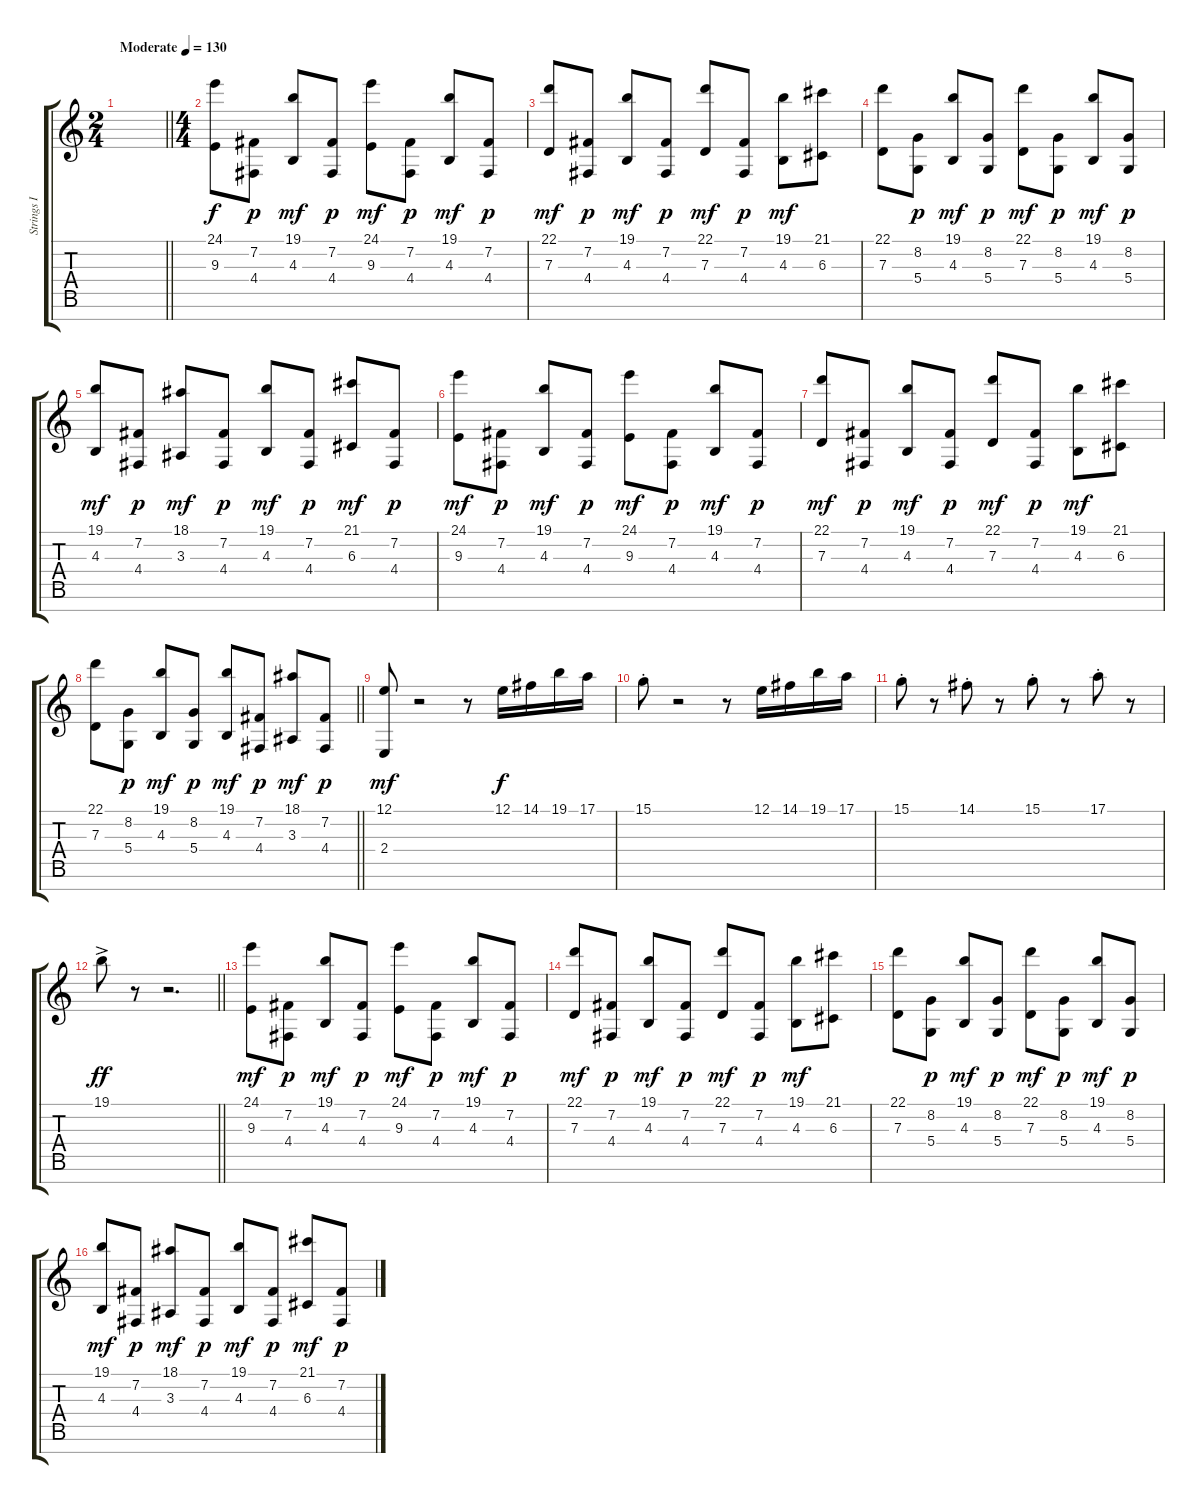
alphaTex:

\track ("Strings I" "Strings I") {instrument stringensemble1}
\staff {score tabs}
\tuning (E4 B3 G3 D3 A2 E2 B1) {hide}
\ts (2 4)
\tempo (130 "Moderate")
\clef g2
\barLineRight lightlight
\ks c
|
\ts (4 4)
\section ("" "")
(24.1 9.3).8 (7.2 4.4).8{dy p} (19.1 4.3).8{dy mf} (7.2 4.4).8{dy p} (24.1 9.3).8{dy mf} (7.2 4.4).8{dy p} (19.1 4.3).8{dy mf} (7.2 4.4).8{dy p} |
(22.1 7.3).8{dy mf} (7.2 4.4).8{dy p} (19.1 4.3).8{dy mf} (7.2 4.4).8{dy p} (22.1 7.3).8{dy mf} (7.2 4.4).8{dy p} (19.1 4.3).8{dy mf} (21.1 6.3).8 |
(22.1 7.3).8 (8.2 5.4).8{dy p} (19.1 4.3).8{dy mf} (8.2 5.4).8{dy p} (22.1 7.3).8{dy mf} (8.2 5.4).8{dy p} (19.1 4.3).8{dy mf} (8.2 5.4).8{dy p} |
(19.1 4.3).8{dy mf} (7.2 4.4).8{dy p} (18.1 3.3).8{dy mf} (7.2 4.4).8{dy p} (19.1 4.3).8{dy mf} (7.2 4.4).8{dy p} (21.1 6.3).8{dy mf} (7.2 4.4).8{dy p} |
(24.1 9.3).8{dy mf} (7.2 4.4).8{dy p} (19.1 4.3).8{dy mf} (7.2 4.4).8{dy p} (24.1 9.3).8{dy mf} (7.2 4.4).8{dy p} (19.1 4.3).8{dy mf} (7.2 4.4).8{dy p} |
(22.1 7.3).8{dy mf} (7.2 4.4).8{dy p} (19.1 4.3).8{dy mf} (7.2 4.4).8{dy p} (22.1 7.3).8{dy mf} (7.2 4.4).8{dy p} (19.1 4.3).8{dy mf} (21.1 6.3).8 |
\barLineRight lightlight
(22.1 7.3).8 (8.2 5.4).8{dy p} (19.1 4.3).8{dy mf} (8.2 5.4).8{dy p} (19.1 4.3).8{dy mf} (7.2 4.4).8{dy p} (18.1 3.3).8{dy mf} (7.2 4.4).8{dy p} |
\section ("" "")
(12.1 2.4).8{dy mf} r.2 r.8 12.1.16{dy f} 14.1.16 19.1.16 17.1.16 |
15.1{st}.8 r.2 r.8 12.1.16 14.1.16 19.1.16 17.1.16 |
15.1{st}.8 r.8 14.1{st}.8 r.8 15.1{st}.8 r.8 17.1{st}.8 r.8 |
\barLineRight lightlight
19.1{ac}.8{dy ff} r.8 r.2{d} |
\section ("" "")
(24.1 9.3).8{dy mf} (7.2 4.4).8{dy p} (19.1 4.3).8{dy mf} (7.2 4.4).8{dy p} (24.1 9.3).8{dy mf} (7.2 4.4).8{dy p} (19.1 4.3).8{dy mf} (7.2 4.4).8{dy p} |
(22.1 7.3).8{dy mf} (7.2 4.4).8{dy p} (19.1 4.3).8{dy mf} (7.2 4.4).8{dy p} (22.1 7.3).8{dy mf} (7.2 4.4).8{dy p} (19.1 4.3).8{dy mf} (21.1 6.3).8 |
(22.1 7.3).8 (8.2 5.4).8{dy p} (19.1 4.3).8{dy mf} (8.2 5.4).8{dy p} (22.1 7.3).8{dy mf} (8.2 5.4).8{dy p} (19.1 4.3).8{dy mf} (8.2 5.4).8{dy p} |
(19.1 4.3).8{dy mf} (7.2 4.4).8{dy p} (18.1 3.3).8{dy mf} (7.2 4.4).8{dy p} (19.1 4.3).8{dy mf} (7.2 4.4).8{dy p} (21.1 6.3).8{dy mf} (7.2 4.4).8{dy p}
